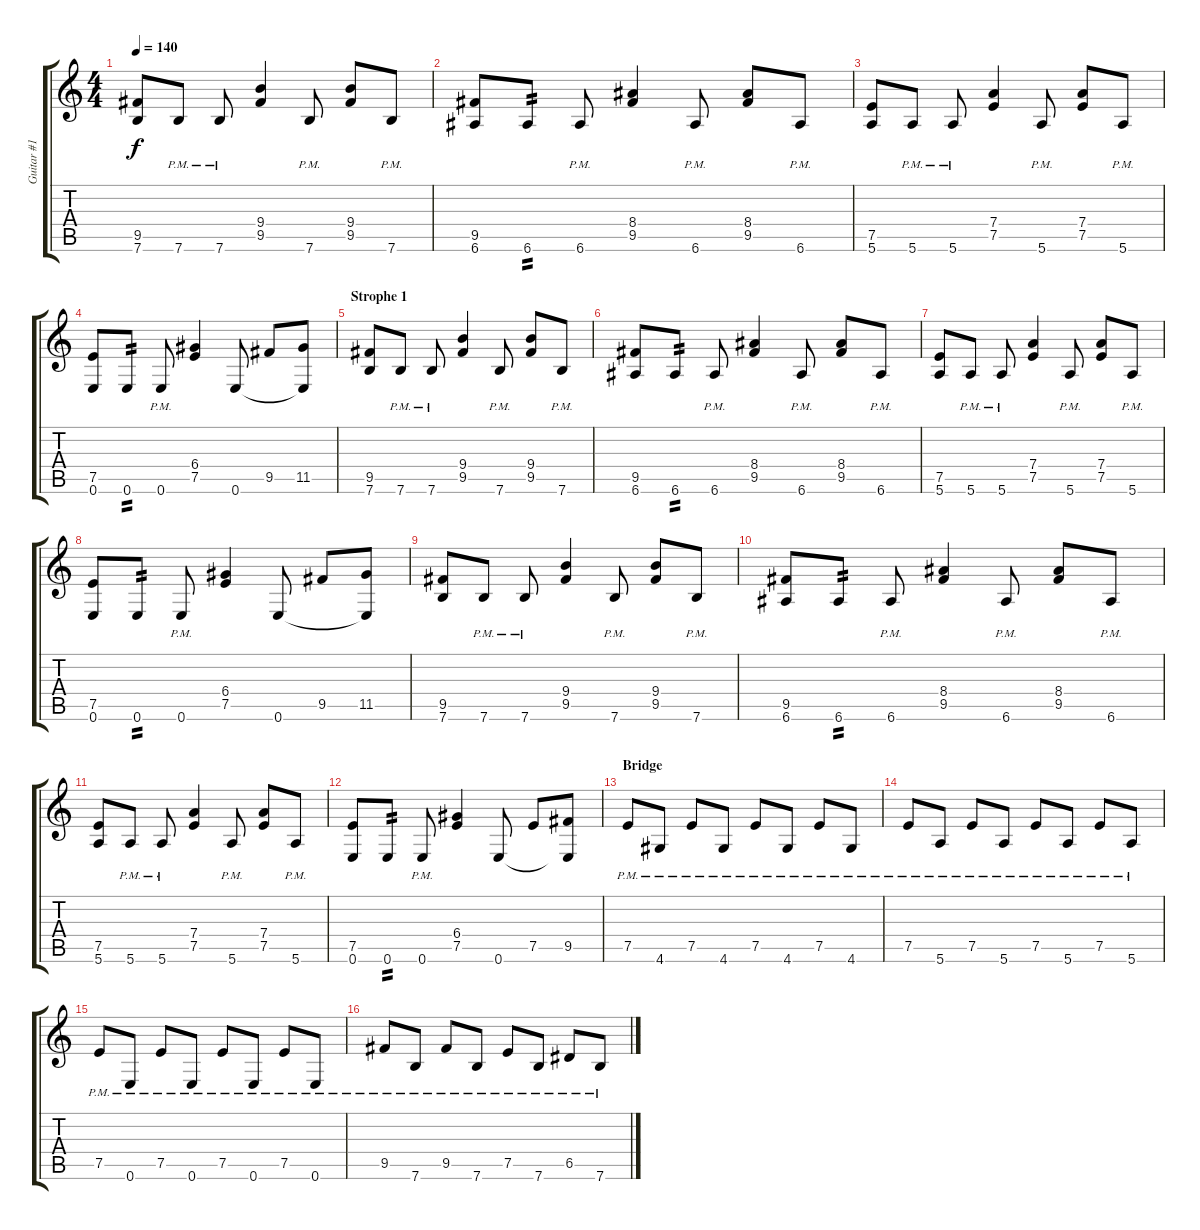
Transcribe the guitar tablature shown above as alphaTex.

\track ("Guitar #1" "Guitar #1") {instrument distortionguitar}
\staff {score tabs}
\tuning (E4 B3 G3 D3 A2 E2) {hide}
\ts (4 4)
\tempo 140
\clef g2
\ks c
(9.5 7.6).8{dy f instrument distortionguitar} 7.6{pm}.8 7.6{pm}.8 (9.4 9.5).4 7.6{pm}.8 (9.4 9.5).8 7.6{pm}.8 |
(9.5 6.6).8 6.6.8{tp 2} 6.6{pm}.8 (8.4 9.5).4 6.6{pm}.8 (8.4 9.5).8 6.6{pm}.8 |
(7.5 5.6).8 5.6{pm}.8 5.6{pm}.8 (7.4 7.5).4 5.6{pm}.8 (7.4 7.5).8 5.6{pm}.8 |
(7.5 0.6).8 0.6.8{tp 2} 0.6{pm}.8 (6.4 7.5).4 0.6.8 9.5.8 (11.5 0.6{t}).8 |
\section ("" "Strophe 1")
(9.5 7.6).8 7.6{pm}.8 7.6{pm}.8 (9.4 9.5).4 7.6{pm}.8 (9.4 9.5).8 7.6{pm}.8 |
(9.5 6.6).8 6.6.8{tp 2} 6.6{pm}.8 (8.4 9.5).4 6.6{pm}.8 (8.4 9.5).8 6.6{pm}.8 |
(7.5 5.6).8 5.6{pm}.8 5.6{pm}.8 (7.4 7.5).4 5.6{pm}.8 (7.4 7.5).8 5.6{pm}.8 |
(7.5 0.6).8 0.6.8{tp 2} 0.6{pm}.8 (6.4 7.5).4 0.6.8 9.5.8 (11.5 0.6{t}).8 |
(9.5 7.6).8 7.6{pm}.8 7.6{pm}.8 (9.4 9.5).4 7.6{pm}.8 (9.4 9.5).8 7.6{pm}.8 |
(9.5 6.6).8 6.6.8{tp 2} 6.6{pm}.8 (8.4 9.5).4 6.6{pm}.8 (8.4 9.5).8 6.6{pm}.8 |
(7.5 5.6).8 5.6{pm}.8 5.6{pm}.8 (7.4 7.5).4 5.6{pm}.8 (7.4 7.5).8 5.6{pm}.8 |
(7.5 0.6).8 0.6.8{tp 2} 0.6{pm}.8 (6.4 7.5).4 0.6.8 7.5.8 (9.5 0.6{t}).8 |
\section ("" "Bridge")
7.5{pm}.8 4.6{pm}.8 7.5{pm}.8 4.6{pm}.8 7.5{pm}.8 4.6{pm}.8 7.5{pm}.8 4.6{pm}.8 |
7.5{pm}.8 5.6{pm}.8 7.5{pm}.8 5.6{pm}.8 7.5{pm}.8 5.6{pm}.8 7.5{pm}.8 5.6{pm}.8 |
7.5{pm}.8 0.6{pm}.8 7.5{pm}.8 0.6{pm}.8 7.5{pm}.8 0.6{pm}.8 7.5{pm}.8 0.6{pm}.8 |
9.5{pm}.8 7.6{pm}.8 9.5{pm}.8 7.6{pm}.8 7.5{pm}.8 7.6{pm}.8 6.5{pm}.8 7.6{pm}.8
